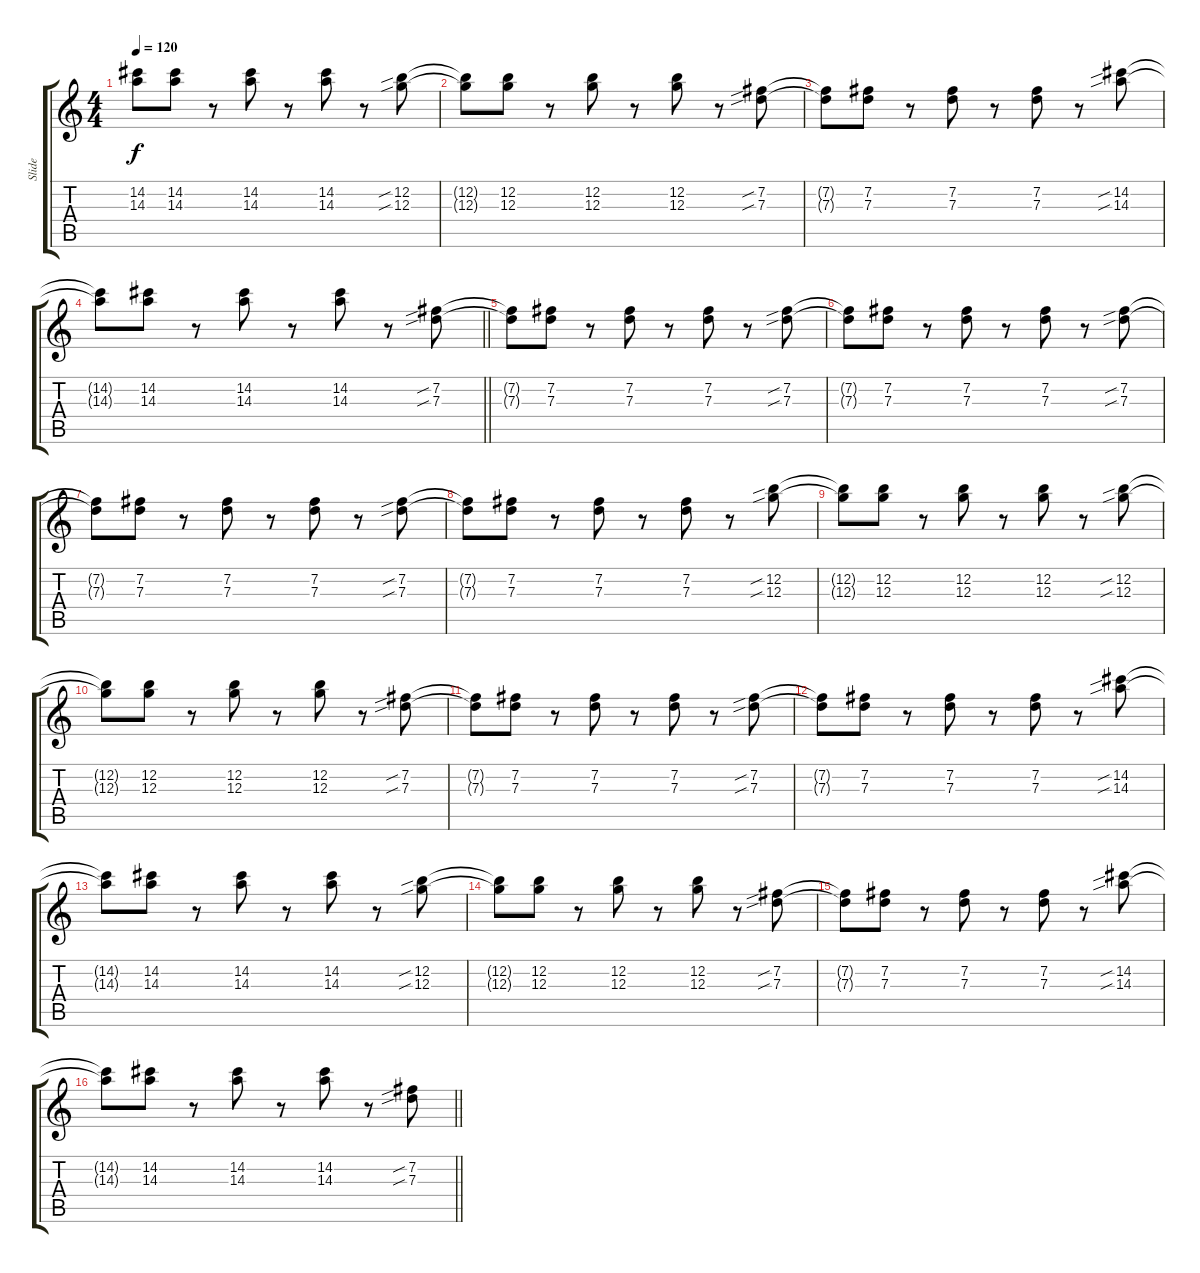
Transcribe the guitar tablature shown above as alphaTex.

\track ("Slide" "Slide") {instrument distortionguitar}
\staff {score tabs}
\tuning (E4 B3 G3 D3 A2 E2) {hide}
\ts (4 4)
\tempo 120
\clef g2
\ks c
(14.2{t} 14.3{t}).8{dy f} (14.2 14.3).8 r.8 (14.2 14.3).8 r.8 (14.2 14.3).8 r.8 (12.2{sib} 12.3{sib}).8 |
(12.2{t} 12.3{t}).8 (12.2 12.3).8 r.8 (12.2 12.3).8 r.8 (12.2 12.3).8 r.8 (7.2{sib} 7.3{sib}).8 |
(7.2{t} 7.3{t}).8 (7.2 7.3).8 r.8 (7.2 7.3).8 r.8 (7.2 7.3).8 r.8 (14.2{sib} 14.3{sib}).8 |
\barLineRight lightlight
(14.2{t} 14.3{t}).8 (14.2 14.3).8 r.8 (14.2 14.3).8 r.8 (14.2 14.3).8 r.8 (7.2{sib} 7.3{sib}).8 |
(7.2{t} 7.3{t}).8 (7.2 7.3).8 r.8 (7.2 7.3).8 r.8 (7.2 7.3).8 r.8 (7.2{sib} 7.3{sib}).8 |
(7.2{t} 7.3{t}).8 (7.2 7.3).8 r.8 (7.2 7.3).8 r.8 (7.2 7.3).8 r.8 (7.2{sib} 7.3{sib}).8 |
(7.2{t} 7.3{t}).8 (7.2 7.3).8 r.8 (7.2 7.3).8 r.8 (7.2 7.3).8 r.8 (7.2{sib} 7.3{sib}).8 |
(7.2{t} 7.3{t}).8 (7.2 7.3).8 r.8 (7.2 7.3).8 r.8 (7.2 7.3).8 r.8 (12.2{sib} 12.3{sib}).8 |
(12.2{t} 12.3{t}).8 (12.2 12.3).8 r.8 (12.2 12.3).8 r.8 (12.2 12.3).8 r.8 (12.2{sib} 12.3{sib}).8 |
(12.2{t} 12.3{t}).8 (12.2 12.3).8 r.8 (12.2 12.3).8 r.8 (12.2 12.3).8 r.8 (7.2{sib} 7.3{sib}).8 |
(7.2{t} 7.3{t}).8 (7.2 7.3).8 r.8 (7.2 7.3).8 r.8 (7.2 7.3).8 r.8 (7.2{sib} 7.3{sib}).8 |
(7.2{t} 7.3{t}).8 (7.2 7.3).8 r.8 (7.2 7.3).8 r.8 (7.2 7.3).8 r.8 (14.2{sib} 14.3{sib}).8 |
(14.2{t} 14.3{t}).8 (14.2 14.3).8 r.8 (14.2 14.3).8 r.8 (14.2 14.3).8 r.8 (12.2{sib} 12.3{sib}).8 |
(12.2{t} 12.3{t}).8 (12.2 12.3).8 r.8 (12.2 12.3).8 r.8 (12.2 12.3).8 r.8 (7.2{sib} 7.3{sib}).8 |
(7.2{t} 7.3{t}).8 (7.2 7.3).8 r.8 (7.2 7.3).8 r.8 (7.2 7.3).8 r.8 (14.2{sib} 14.3{sib}).8 |
\barLineRight lightlight
(14.2{t} 14.3{t}).8 (14.2 14.3).8 r.8 (14.2 14.3).8 r.8 (14.2 14.3).8 r.8 (7.2{sib} 7.3{sib}).8
